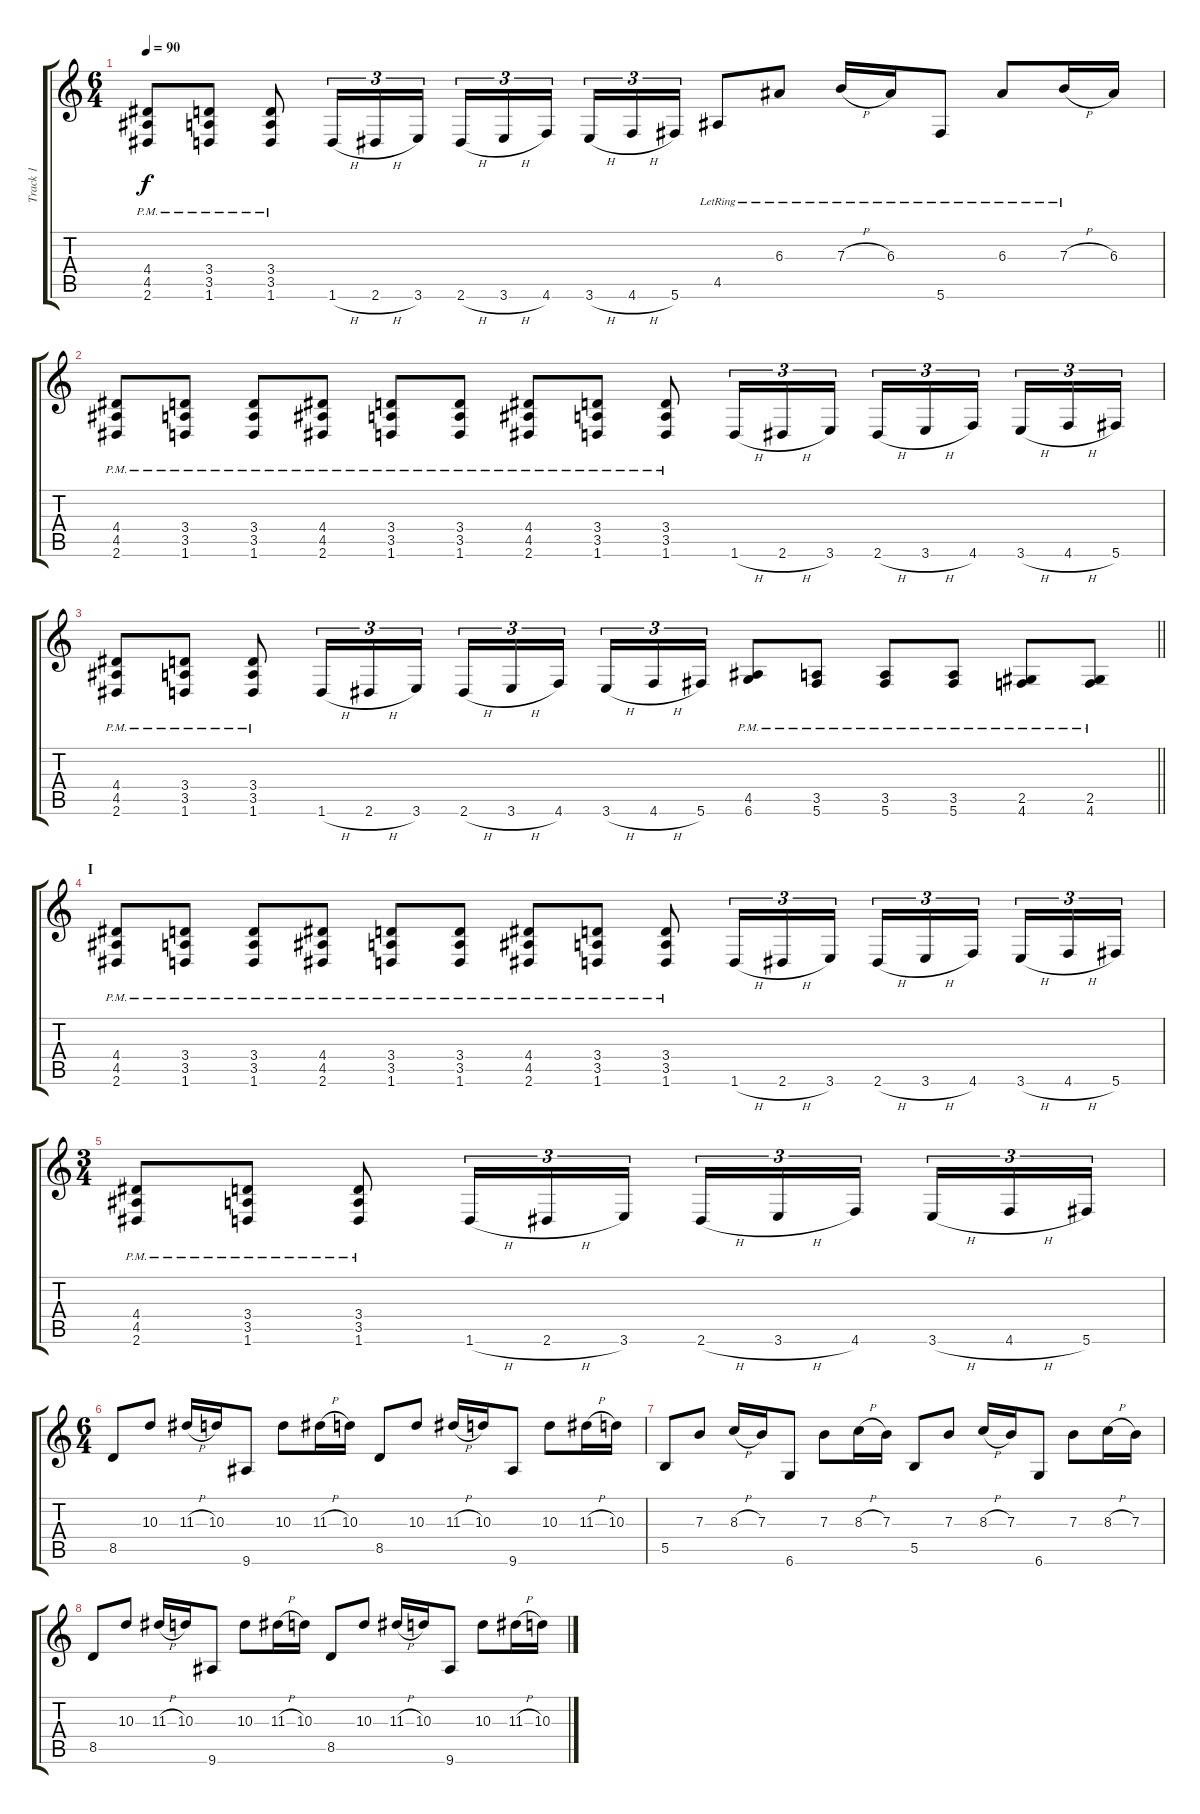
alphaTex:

\track ("Track 1" "Track 1") {instrument distortionguitar}
\staff {score tabs}
\tuning (Db4 Ab3 E3 B2 Gb2 Db2) {hide}
\ts (6 4)
\tempo 90
\clef g2
\ks c
(4.4{pm} 4.5{pm} 2.6{pm}).8{dy f} (3.4{pm} 3.5{pm} 1.6{pm}).8 (3.4{pm} 3.5{pm} 1.6{pm}).8 1.6{h}.16{tu (3 2)} 2.6{h}.16{tu (3 2)} 3.6.16{tu (3 2) beam splitsecondary} 2.6{h}.16{tu (3 2)} 3.6{h}.16{tu (3 2)} 4.6.16{tu (3 2) beam splitsecondary} 3.6{h}.16{tu (3 2)} 4.6{h}.16{tu (3 2)} 5.6.16{tu (3 2)} 4.5{lr}.8 6.3{lr}.8 7.3{h lr}.16 6.3{lr}.16 5.6{lr}.8 6.3{lr}.8 7.3{h lr}.16 6.3.16 |
(4.4{pm} 4.5{pm} 2.6{pm}).8 (3.4{pm} 3.5{pm} 1.6{pm}).8 (3.4{pm} 3.5{pm} 1.6{pm}).8 (4.4{pm} 4.5{pm} 2.6{pm}).8 (3.4{pm} 3.5{pm} 1.6{pm}).8 (3.4{pm} 3.5{pm} 1.6{pm}).8 (4.4{pm} 4.5{pm} 2.6{pm}).8 (3.4{pm} 3.5{pm} 1.6{pm}).8 (3.4{pm} 3.5{pm} 1.6{pm}).8 1.6{h}.16{tu (3 2)} 2.6{h}.16{tu (3 2)} 3.6.16{tu (3 2) beam splitsecondary} 2.6{h}.16{tu (3 2)} 3.6{h}.16{tu (3 2)} 4.6.16{tu (3 2) beam splitsecondary} 3.6{h}.16{tu (3 2)} 4.6{h}.16{tu (3 2)} 5.6.16{tu (3 2)} |
\barLineRight lightlight
(4.4{pm} 4.5{pm} 2.6{pm}).8 (3.4{pm} 3.5{pm} 1.6{pm}).8 (3.4{pm} 3.5{pm} 1.6{pm}).8 1.6{h}.16{tu (3 2)} 2.6{h}.16{tu (3 2)} 3.6.16{tu (3 2) beam splitsecondary} 2.6{h}.16{tu (3 2)} 3.6{h}.16{tu (3 2)} 4.6.16{tu (3 2) beam splitsecondary} 3.6{h}.16{tu (3 2)} 4.6{h}.16{tu (3 2)} 5.6.16{tu (3 2)} (4.5{pm} 6.6{pm}).8 (3.5{pm} 5.6{pm}).8 (3.5{pm} 5.6{pm}).8 (3.5{pm} 5.6{pm}).8 (2.5{pm} 4.6{pm}).8 (2.5{pm} 4.6{pm}).8 |
\section ("" "I")
(4.4{pm} 4.5{pm} 2.6{pm}).8 (3.4{pm} 3.5{pm} 1.6{pm}).8 (3.4{pm} 3.5{pm} 1.6{pm}).8 (4.4{pm} 4.5{pm} 2.6{pm}).8 (3.4{pm} 3.5{pm} 1.6{pm}).8 (3.4{pm} 3.5{pm} 1.6{pm}).8 (4.4{pm} 4.5{pm} 2.6{pm}).8 (3.4{pm} 3.5{pm} 1.6{pm}).8 (3.4{pm} 3.5{pm} 1.6{pm}).8 1.6{h}.16{tu (3 2)} 2.6{h}.16{tu (3 2)} 3.6.16{tu (3 2) beam splitsecondary} 2.6{h}.16{tu (3 2)} 3.6{h}.16{tu (3 2)} 4.6.16{tu (3 2) beam splitsecondary} 3.6{h}.16{tu (3 2)} 4.6{h}.16{tu (3 2)} 5.6.16{tu (3 2)} |
\ts (3 4)
(4.4{pm} 4.5{pm} 2.6{pm}).8 (3.4{pm} 3.5{pm} 1.6{pm}).8 (3.4{pm} 3.5{pm} 1.6{pm}).8 1.6{h}.16{tu (3 2)} 2.6{h}.16{tu (3 2)} 3.6.16{tu (3 2)} 2.6{h}.16{tu (3 2)} 3.6{h}.16{tu (3 2)} 4.6.16{tu (3 2) beam splitsecondary} 3.6{h}.16{tu (3 2)} 4.6{h}.16{tu (3 2)} 5.6.16{tu (3 2)} |
\ts (6 4)
8.5.8 10.3.8 11.3{h}.16 10.3.16 9.6.8 10.3.8 11.3{h}.16 10.3.16 8.5.8 10.3.8 11.3{h}.16 10.3.16 9.6.8 10.3.8 11.3{h}.16 10.3.16 |
5.5.8 7.3.8 8.3{h}.16 7.3.16 6.6.8 7.3.8 8.3{h}.16 7.3.16 5.5.8 7.3.8 8.3{h}.16 7.3.16 6.6.8 7.3.8 8.3{h}.16 7.3.16 |
8.5.8 10.3.8 11.3{h}.16 10.3.16 9.6.8 10.3.8 11.3{h}.16 10.3.16 8.5.8 10.3.8 11.3{h}.16 10.3.16 9.6.8 10.3.8 11.3{h}.16 10.3.16
